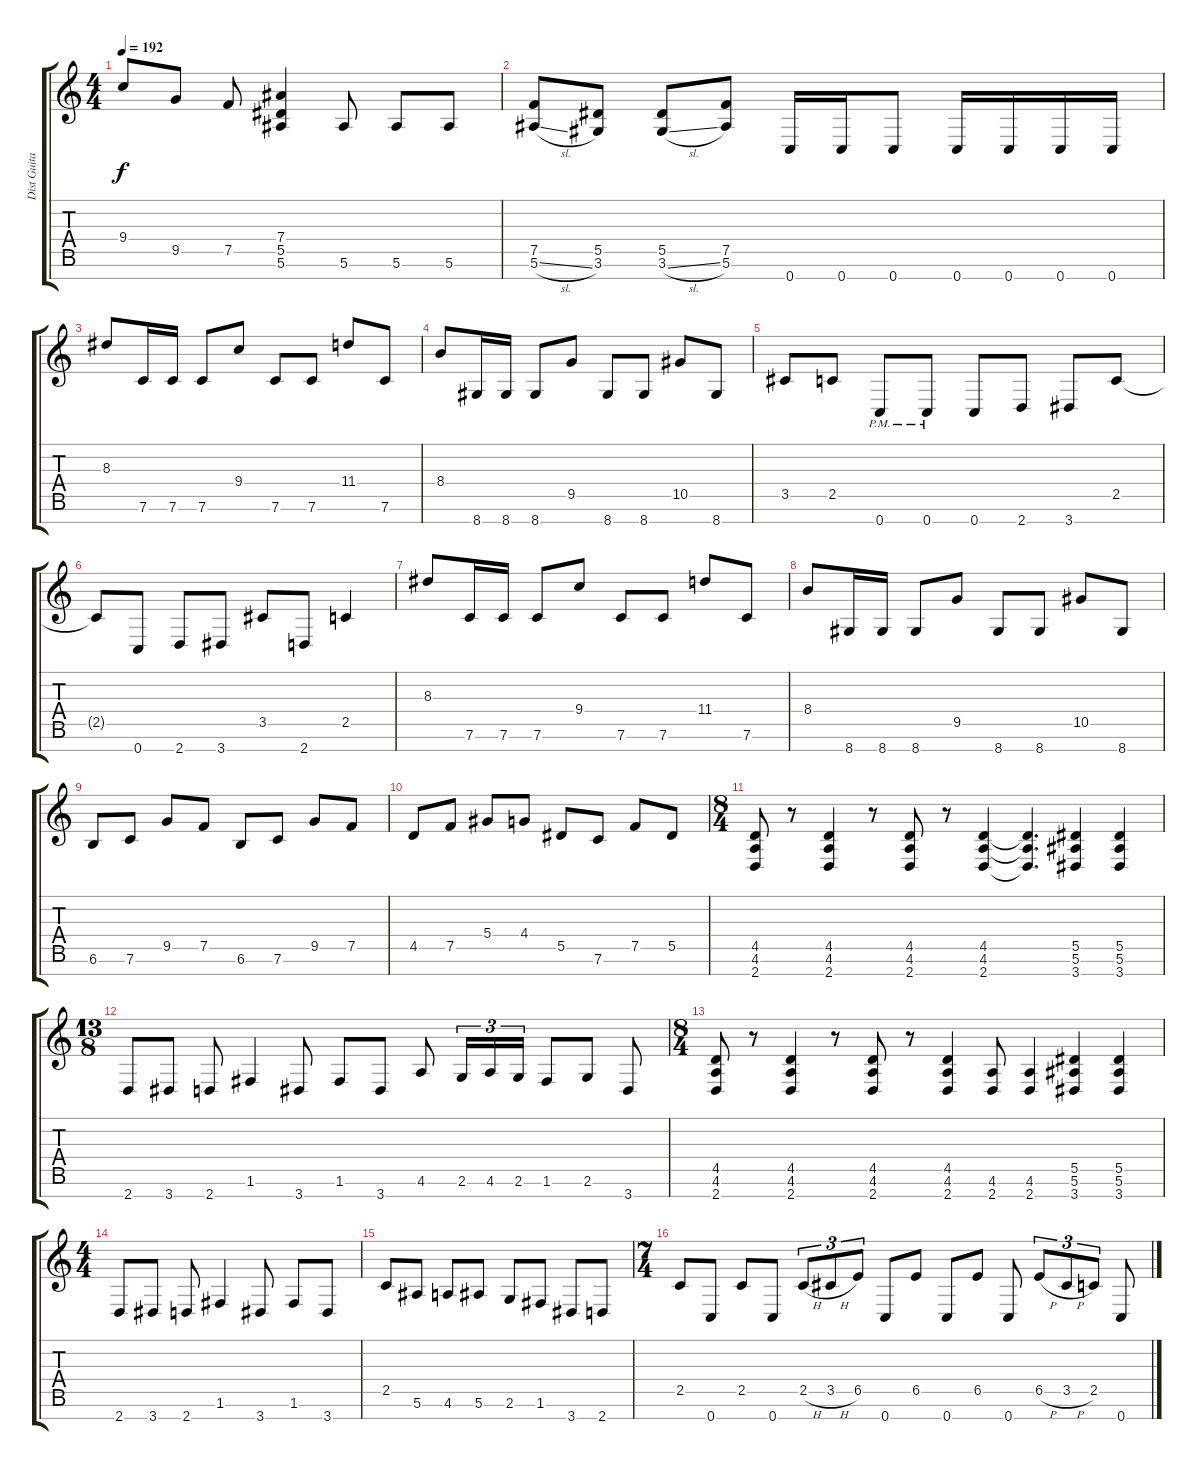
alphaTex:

\track ("Dist Guitar 2" "Dist Guita") {instrument distortionguitar}
\staff {score tabs}
\tuning (F4 C4 G3 Eb3 Bb2 F2 C2) {hide}
\ts (4 4)
\tempo 192
\clef g2
\ks c
9.4.8{dy f} 9.5.8 7.5.8 (7.4 5.5 5.6).4 5.6.8 5.6.8 5.6.8 |
(7.5 5.6{sl}).8 (5.5 3.6).8 (5.5 3.6{sl}).8 (7.5 5.6).8 0.7.16 0.7.16 0.7.8 0.7.16 0.7.16 0.7.16 0.7.16 |
8.3.8 7.6.16 7.6.16 7.6.8 9.4.8 7.6.8 7.6.8 11.4.8 7.6.8 |
8.4.8 8.7.16 8.7.16 8.7.8 9.5.8 8.7.8 8.7.8 10.5.8 8.7.8 |
3.5.8 2.5.8 0.7{pm}.8 0.7{pm}.8 0.7.8 2.7.8 3.7.8 2.5.8 |
2.5{t}.8 0.7.8 2.7.8 3.7.8 3.5.8 2.7.8 2.5.4 |
8.3.8 7.6.16 7.6.16 7.6.8 9.4.8 7.6.8 7.6.8 11.4.8 7.6.8 |
8.4.8 8.7.16 8.7.16 8.7.8 9.5.8 8.7.8 8.7.8 10.5.8 8.7.8 |
6.6.8 7.6.8 9.5.8 7.5.8 6.6.8 7.6.8 9.5.8 7.5.8 |
4.5.8 7.5.8 5.4.8 4.4.8 5.5.8 7.6.8 7.5.8 5.5.8 |
\ts (8 4)
(4.5 4.6 2.7).8 r.8 (4.5 4.6 2.7).4 r.8 (4.5 4.6 2.7).8 r.8 (4.5 4.6 2.7).4 (4.5{t} 4.6{t} 2.7{t}).4{d} (5.5 5.6 3.7).4 (5.5 5.6 3.7).4 |
\ts (13 8)
2.7.8 3.7.8 2.7.8 1.6.4 3.7.8 1.6.8 3.7.8 4.6.8 2.6.16{tu (3 2)} 4.6.16{tu (3 2)} 2.6.16{tu (3 2)} 1.6.8 2.6.8 3.7.8 |
\ts (8 4)
(4.5 4.6 2.7).8 r.8 (4.5 4.6 2.7).4 r.8 (4.5 4.6 2.7).8 r.8 (4.5 4.6 2.7).4 (4.6 2.7).8 (4.6 2.7).4 (5.5 5.6 3.7).4 (5.5 5.6 3.7).4 |
\ts (4 4)
2.7.8 3.7.8 2.7.8 1.6.4 3.7.8 1.6.8 3.7.8 |
2.5.8 5.6.8 4.6.8 5.6.8 2.6.8 1.6.8 3.7.8 2.7.8 |
\ts (7 4)
2.5.8 0.7.8 2.5.8 0.7.8 2.5{h}.8{tu (3 2)} 3.5{h}.8{tu (3 2)} 6.5.8{tu (3 2)} 0.7.8 6.5.8 0.7.8 6.5.8 0.7.8 6.5{h}.8{tu (3 2)} 3.5{h}.8{tu (3 2)} 2.5.8{tu (3 2)} 0.7.8
